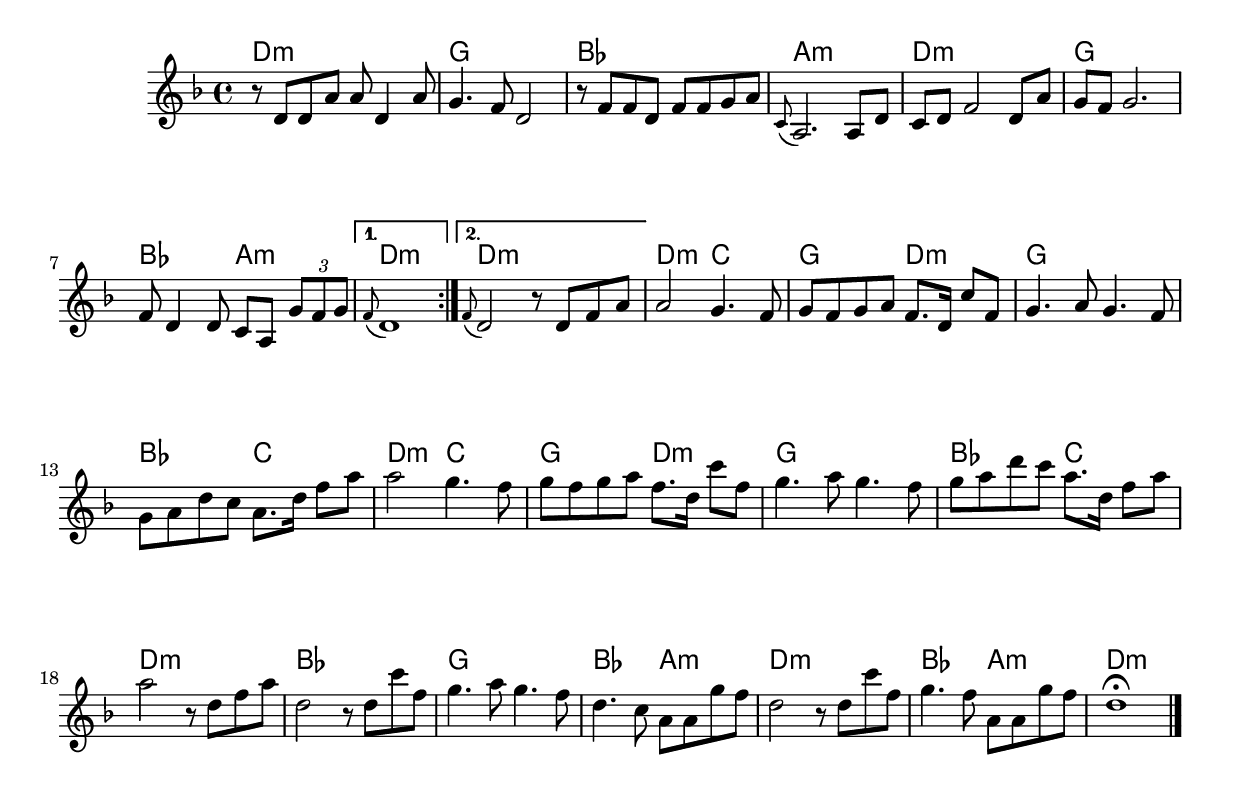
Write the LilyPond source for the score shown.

\header {
  title = ""
  instrument = ""
}
\paper {

system-system-spacing #'basic-distance = #20


}
\score {
<<
  \new ChordNames \chordmode {
    d1:m g bes a:m d:m g bes2 a:m d1:m d:m d2:m c g d:m g1 bes2 c 
    d2:m c g d:m g1 bes2 c d1:m bes g bes2 a:m d1:m bes2 a:m d1:m}
  \new Staff 
  \new Voice \relative c' { \key d \minor 
    \repeat volta 2 {r8 d d a'  a d,4 a'8 | g4. f8 d2 | r8 f f d f f g a | 
    \grace c,8 (a2.) a8 d| c d f2 d8 a' | g f g2. | f8 d4 d8 c a \tuplet 3/2 {g'8 f g} | }
    \alternative {{ \grace f (d1) } {\grace f8 (d2) r8 d f a} }
    a2 g4. f8 | g f g a f8. d16 c'8 f, | g4. a8 g4. f8 | g a d c a8. d16 f8 a |
    a2 g4. f8 | g f g a f8. d16 c'8 f, | g4. a8 g4. f8 | g a d c a8. d,16 f8 a |
    a2 r8 d, f a | d,2 r8 d c' f, | | g4. a8 g4. f8 | d4. c8 a a g' f | 
    d2 r8 d c' f, | g4. f8 a, a g' f | d1\fermata \bar "|."
  }

>>
  \layout {  
    \context {
      \Staff
              }
  }
  \midi {}
}